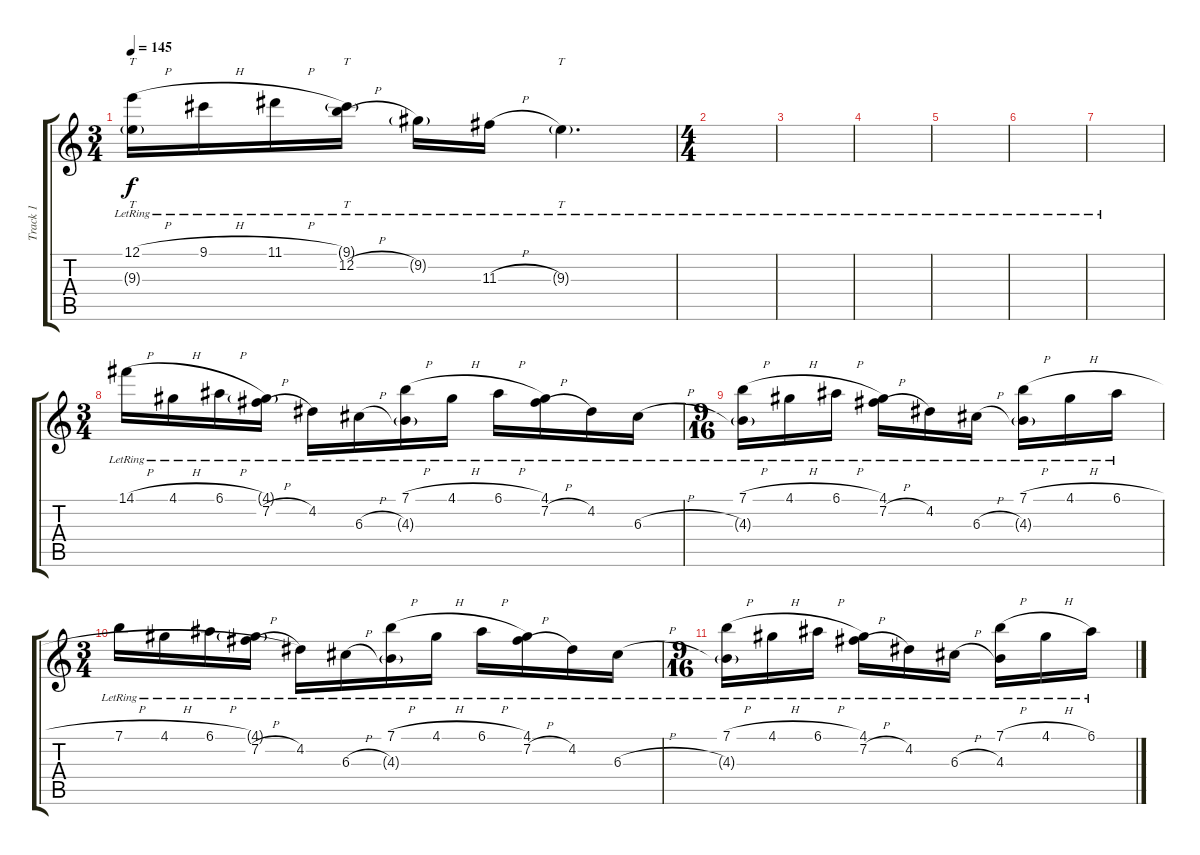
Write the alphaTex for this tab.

\track ("Track 1" "Track 1") {instrument electricguitarjazz}
\staff {score tabs}
\tuning (E4 B3 G3 D3 A2 E2) {hide}
\ts (3 4)
\tempo 145
\clef g2
\ks c
(12.1{h lr} 9.3{g lr}).16{tt dy f} 9.1{h lr}.16 11.1{h lr}.16 (9.1{g lr} 12.2{h lr}).16{tt} 9.2{g lr}.16 11.3{h lr}.16 9.3{g lr}.4{tt d} |
\ts (4 4)
|
|
|
|
|
|
\ts (3 4)
14.1{h lr}.16 4.1{h lr}.16 6.1{h lr}.16 (4.1{g lr} 7.2{h lr}).16 4.2{lr}.16 6.3{h lr}.16 (7.1{h lr} 4.3{g lr}).16 4.1{h lr}.16 6.1{h lr}.16 (4.1{lr} 7.2{h lr}).16 4.2{lr}.16 6.3{h lr}.16 |
\ts (9 16)
(7.1{h lr} 4.3{g}).16 4.1{h lr}.16 6.1{h lr}.16 (4.1{lr} 7.2{h lr}).16 4.2{lr}.16 6.3{h lr}.16 (7.1{h lr} 4.3{g lr}).16 4.1{h lr}.16 6.1{h lr}.16 |
\ts (3 4)
7.1{h lr}.16 4.1{h lr}.16 6.1{h lr}.16 (4.1{g lr} 7.2{h lr}).16 4.2{lr}.16 6.3{h lr}.16 (7.1{h lr} 4.3{g lr}).16 4.1{h lr}.16 6.1{h lr}.16 (4.1{lr} 7.2{h lr}).16 4.2{lr}.16 6.3{h lr}.16 |
\ts (9 16)
(7.1{h lr} 4.3{g}).16 4.1{h lr}.16 6.1{h lr}.16 (4.1{lr} 7.2{h lr}).16 4.2{lr}.16 6.3{h lr}.16 (7.1{h lr} 4.3{lr}).16 4.1{h lr}.16 6.1{lr}.16
